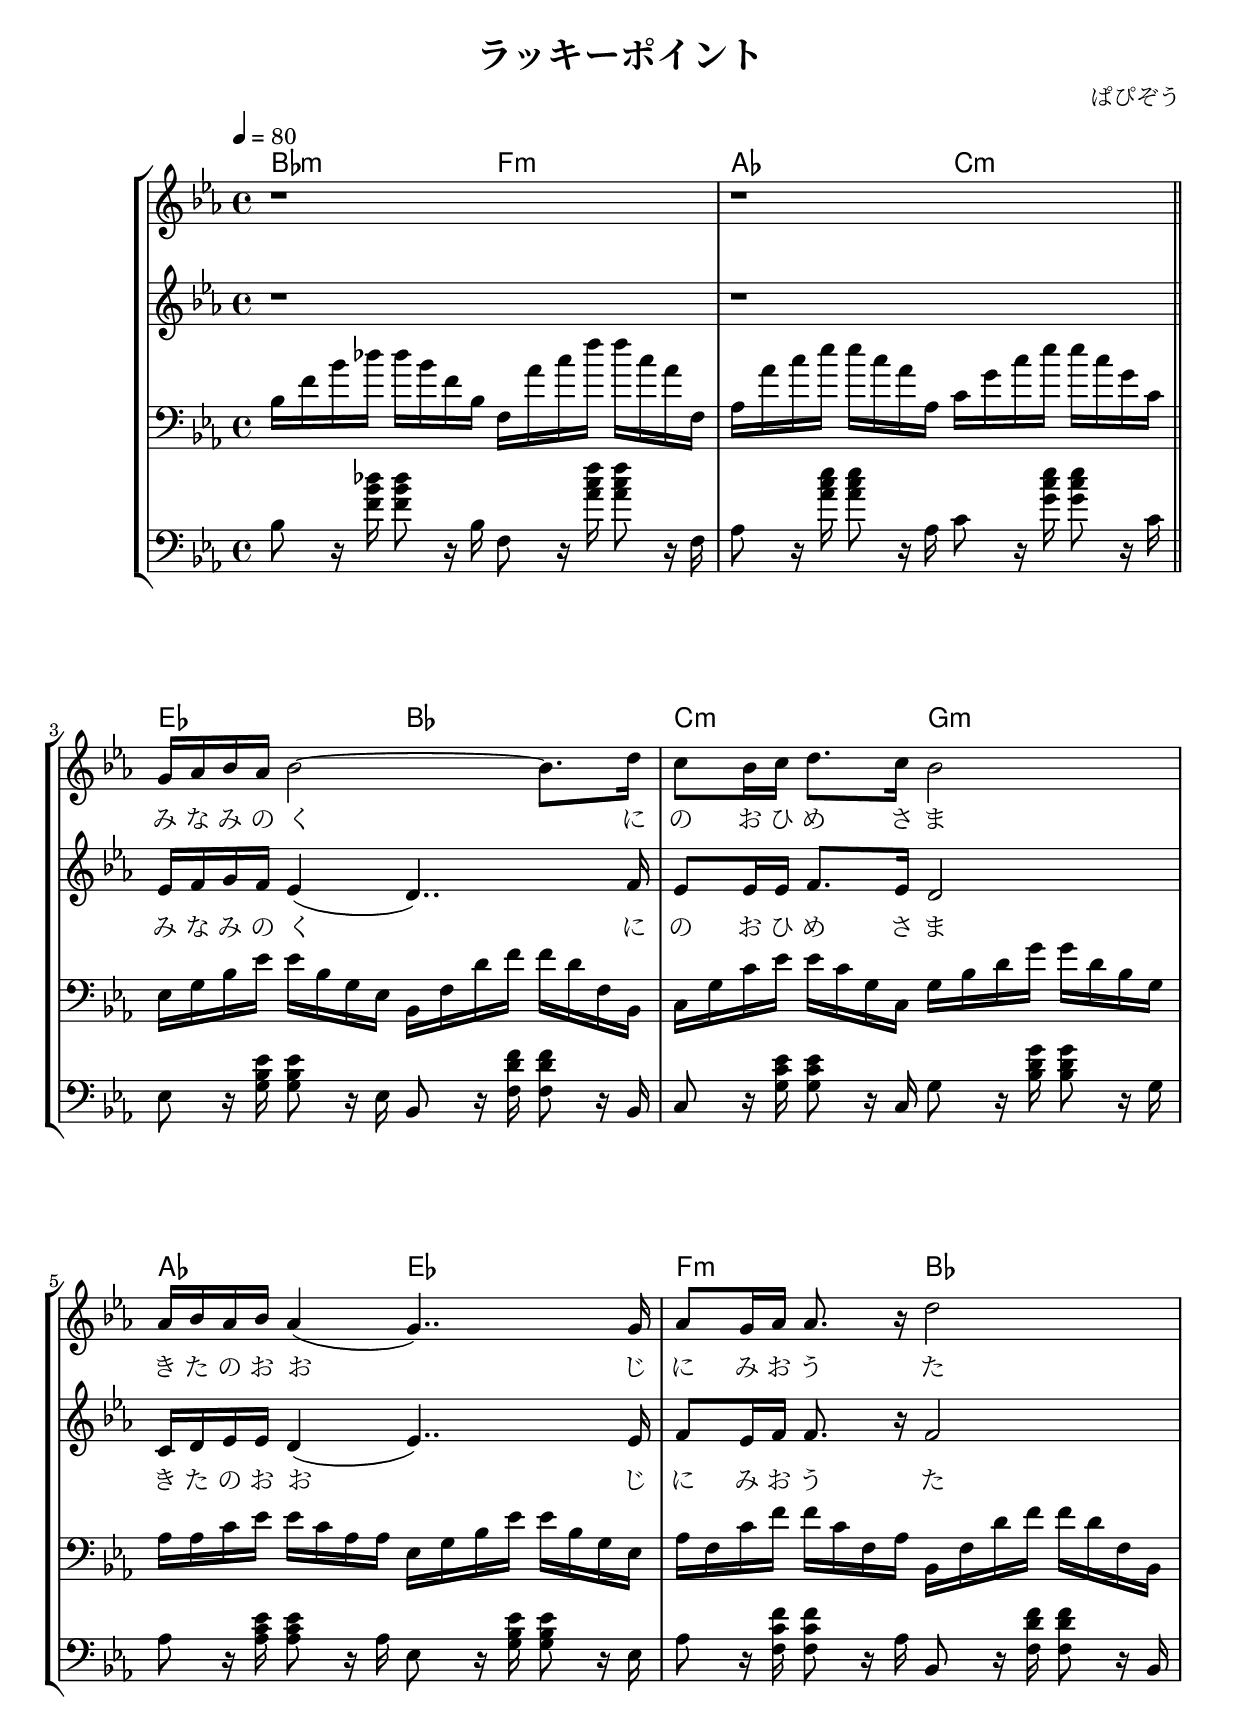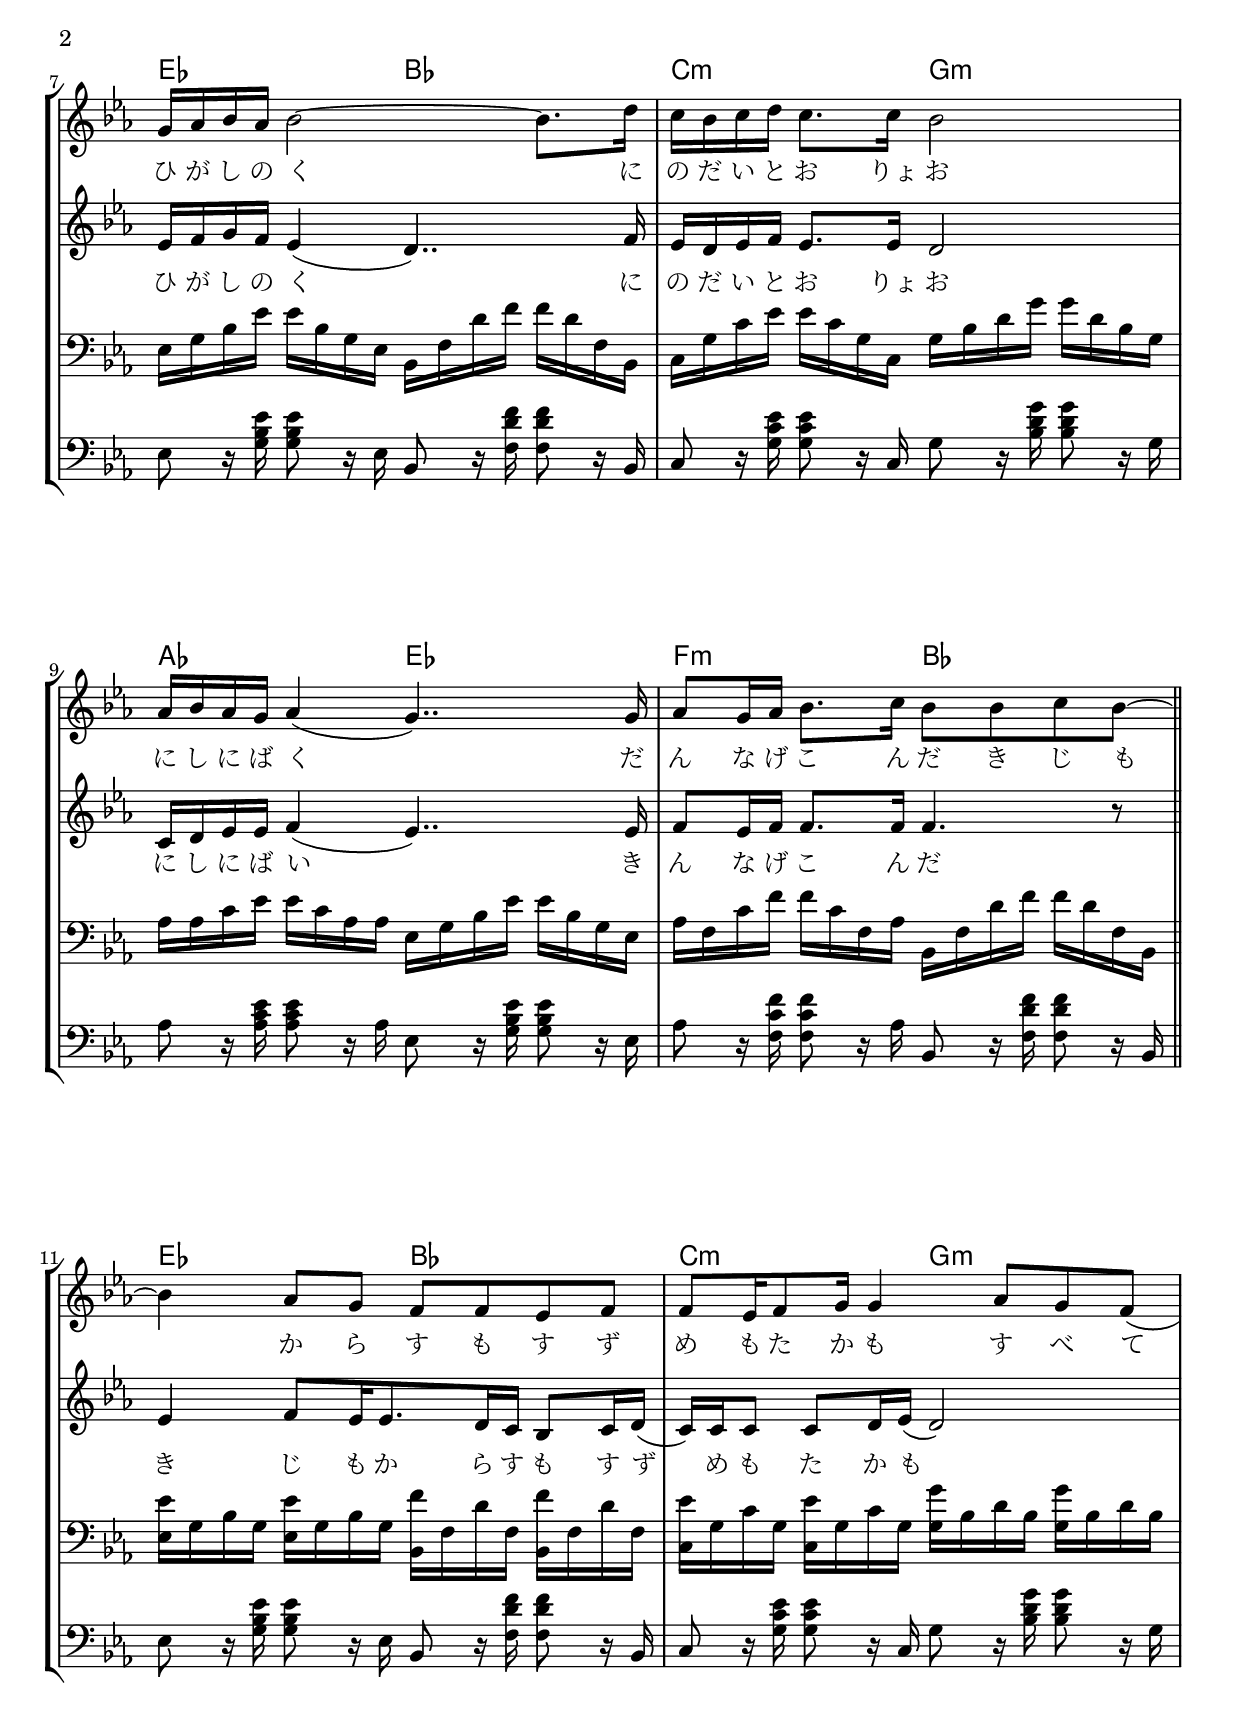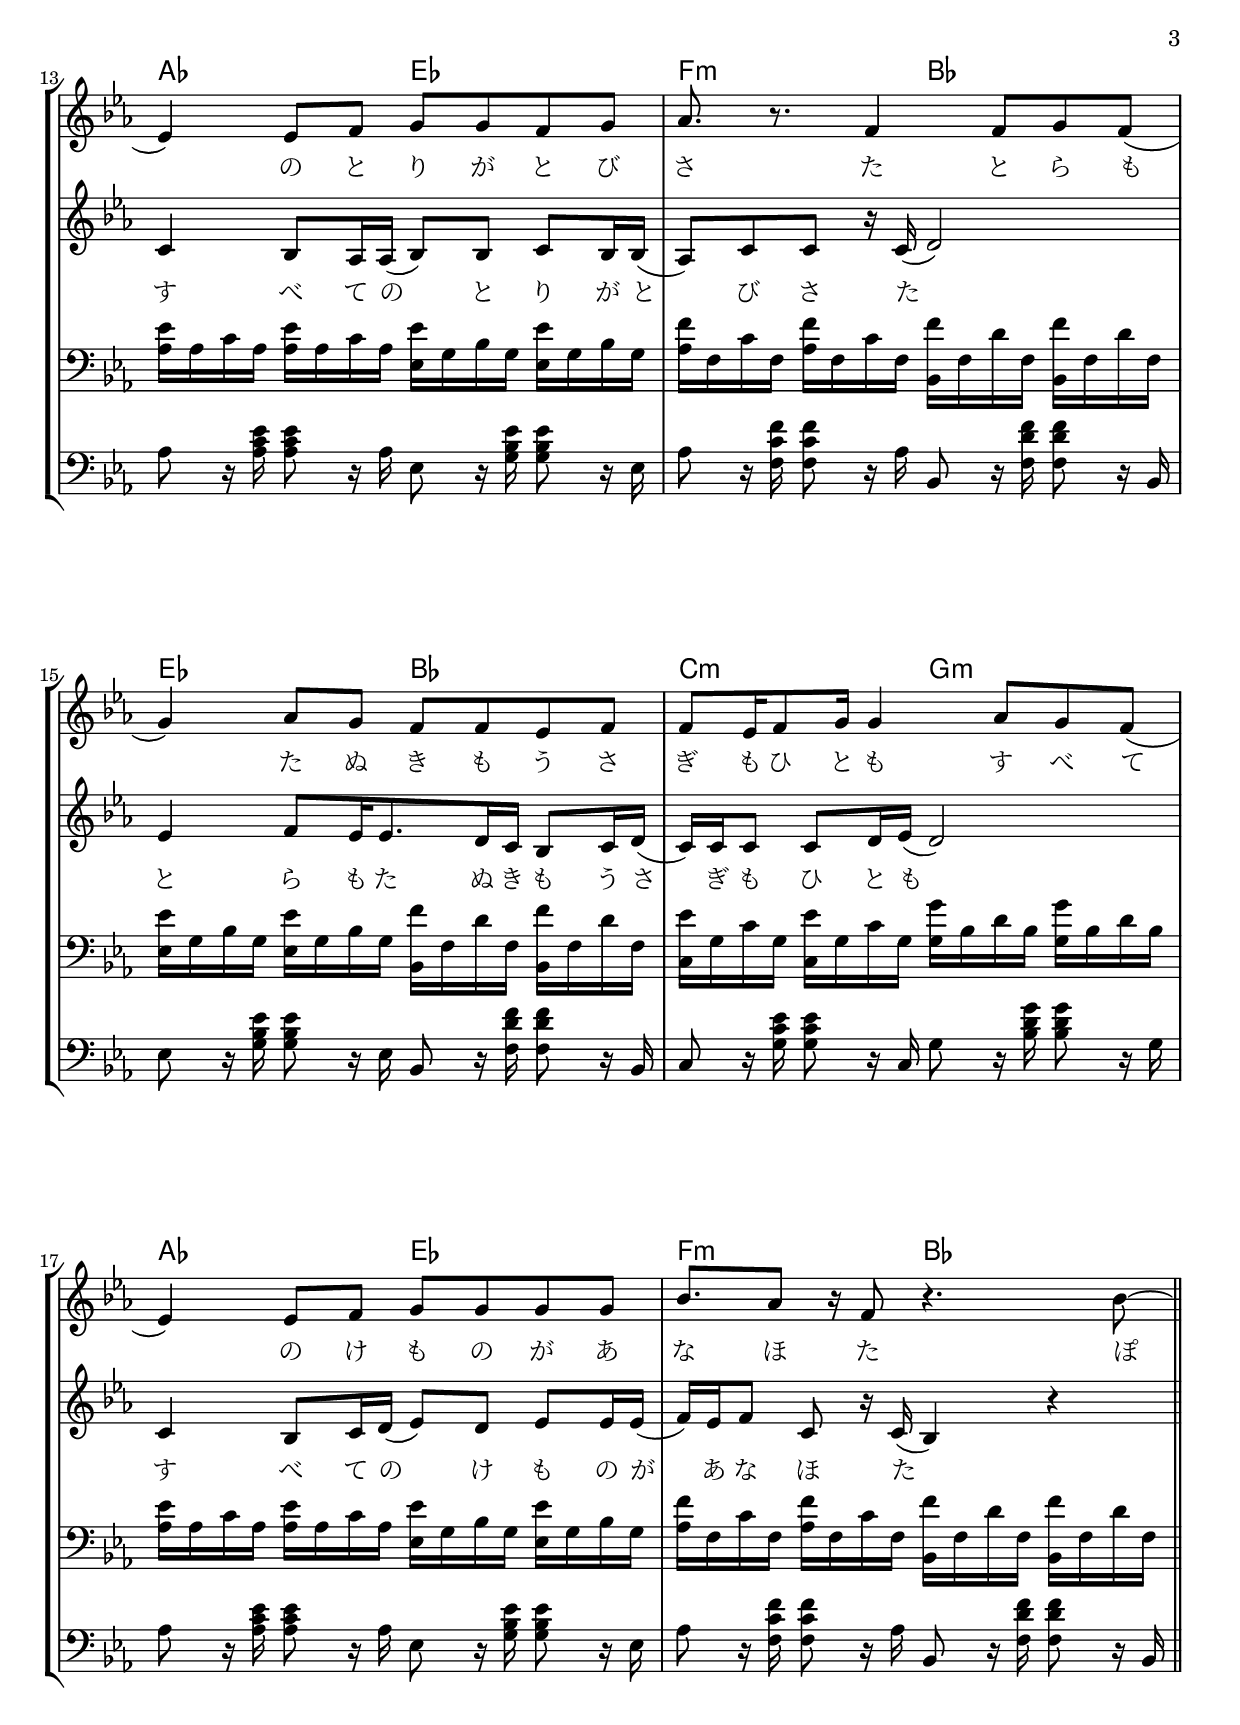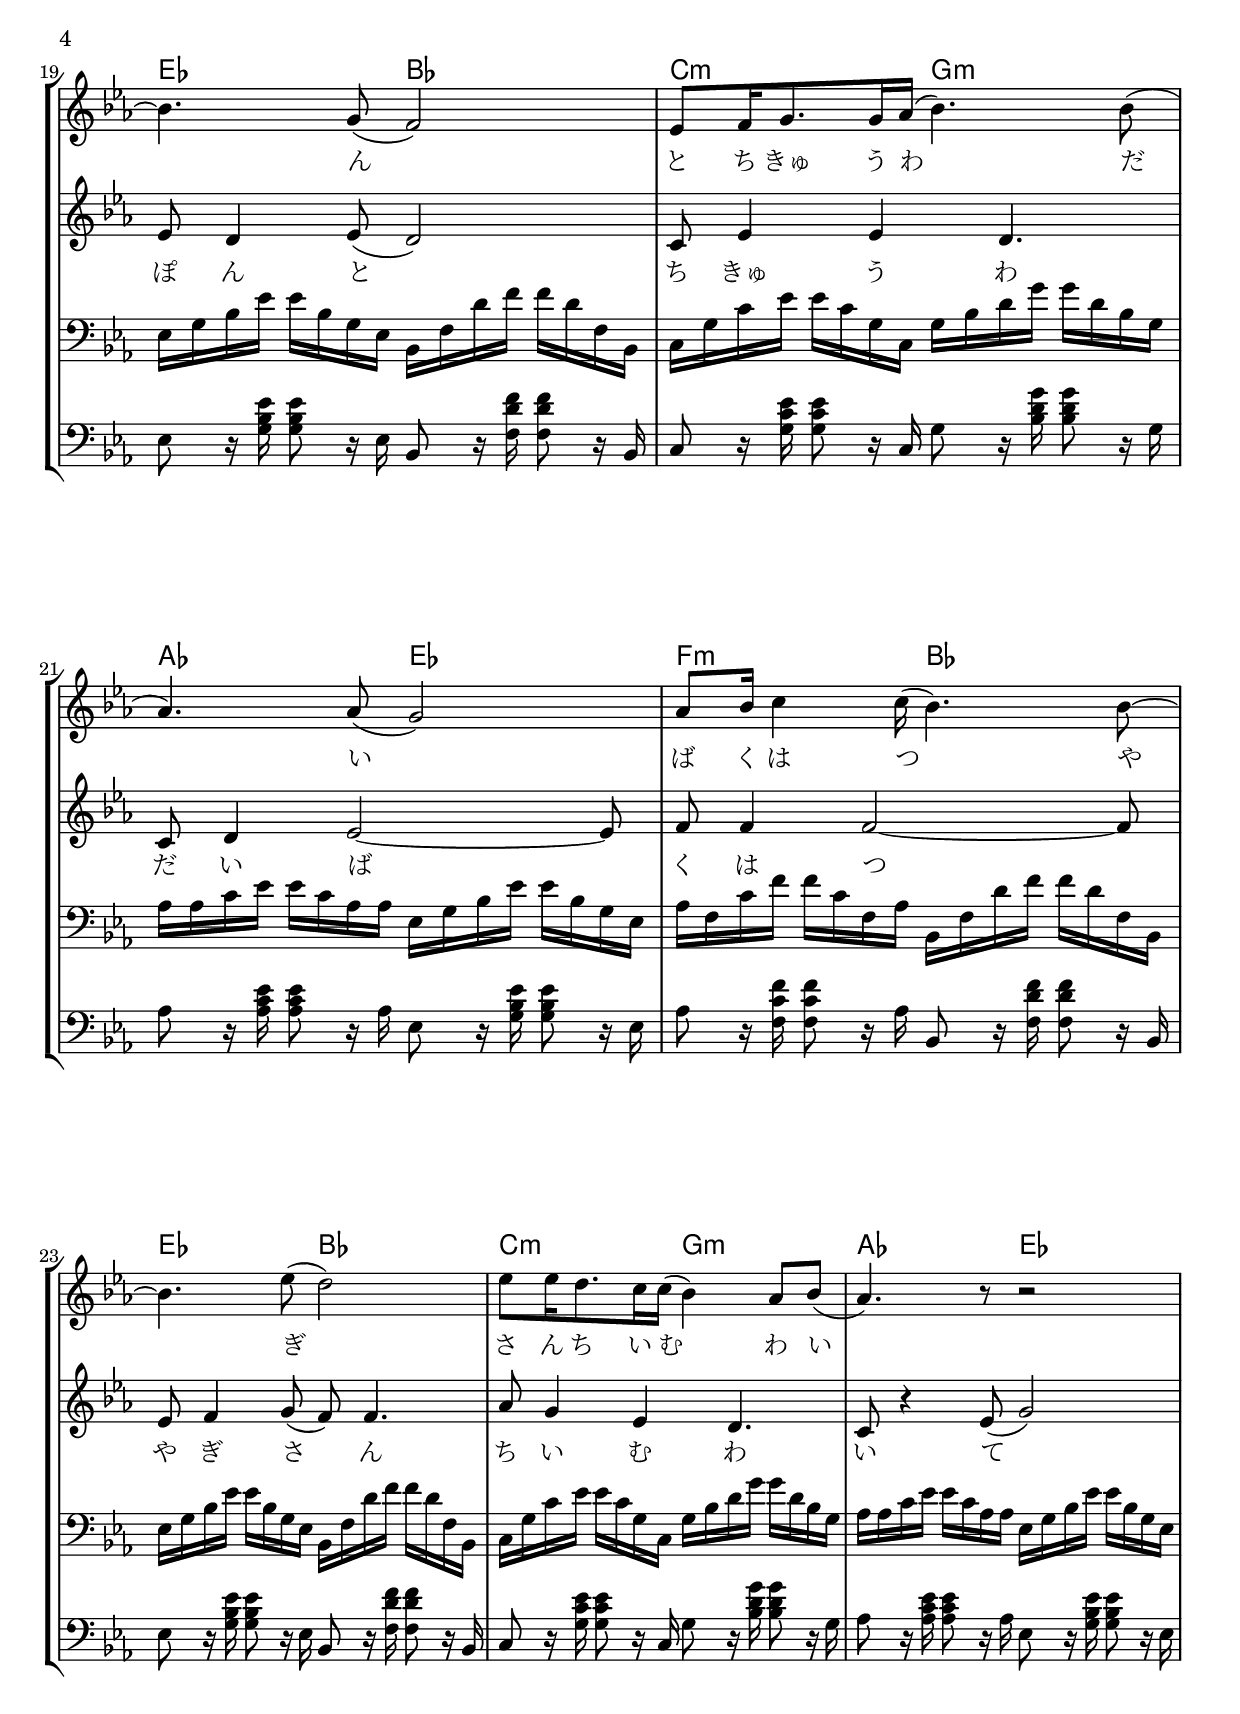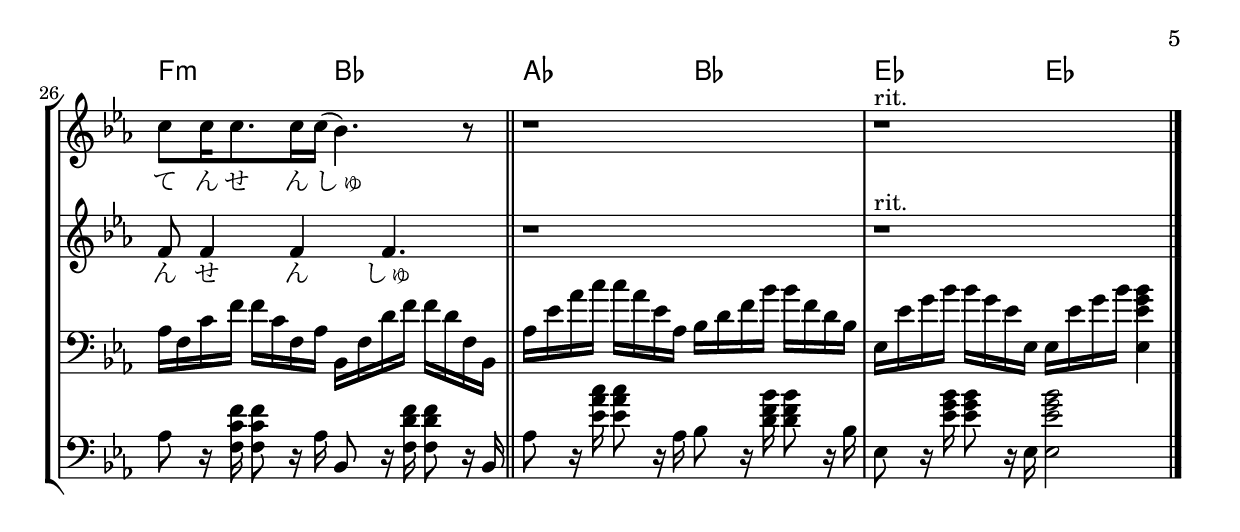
\version "2.12.1"

\header {
	title = \markup {ラッキーポイント}
	composer = \markup \center-column {ぱぴぞう}
}

harmony = \chordmode {
	bes2:m f:m as c:m 

	es bes c:m g:m as es f:m bes es bes c:m g:m as es f:m bes 

	es bes c:m g:m as es f:m bes es bes c:m g:m as es f:m bes 

	es bes c:m g:m as es f:m bes es bes c:m g:m as es f:m bes 

	as bes es es 
}

melody = {
	\key es \major
	\tempo 4 = 80
	r1 | r1   
	\set Staff.midiInstrument = #"fss0.42"
	g'16  as'16  bes'16  as'16  bes'2~bes'8.  d''16 
	c''8  bes'16  c''16  d''8.  c''16  bes'2 
	as'16  bes'16  as'16  bes'16  as'4  (g'4..)  g'16 
	as'8  g'16  as'16  as'8.  r16  d''2 
	g'16  as'16  bes'16  as'16  bes'2~bes'8.  d''16 
	c''16  bes'16  c''16  d''16  c''8.  c''16  bes'2 
	as'16  bes'16  as'16  g'16  as'4  (g'4..)  g'16 
	as'8  g'16  as'16  bes'8.  c''16  bes'8  	\set Staff.midiInstrument = #"fss0.32"
	bes'8  c''8  bes'8~ 
	bes'4  as'8  g'8  f'8  f'8  es'8  f'8 
	f'8  es'16  f'8  g'16  g'4  as'8  g'8  f'8 
	(es'4)  es'8  f'8  g'8  g'8  f'8  g'8 
	as'8.  r8.  f'4  f'8  g'8  f'8 
	(g'4)  as'8  g'8  f'8  f'8  es'8  f'8 
	f'8  es'16  f'8  g'16  g'4  as'8  g'8  f'8 
	(es'4)  es'8  f'8  g'8  g'8  g'8  g'8 
	bes'8.  as'8  r16  f'8  	r4. 	\set Staff.midiInstrument = #"fss0.42"
	bes'8~ 
	bes'4.  g'8  (f'2) 
	es'8  f'16  g'8.  g'16  as'16  (bes'4.)  bes'8 
	(as'4.)  as'8  (g'2) 
	as'8  bes'16  c''4  c''16  (bes'4.)  bes'8~ 
	bes'4.  es''8  (d''2) 
	es''8  es''16  d''8.  c''16  c''16  (bes'4)  as'8  bes'8 
	(as'4.)  r8  r2 
	c''8  c''16  c''8.  c''16  c''16  (bes'4.)  	r8 	r1 | r1^"rit." \bar "|."
}

words = \lyricmode {
	
	み  な  み  の  く  に  の  お  ひ  め  さ  ま  き  た  の  お  お  じ  に  み  お  う  た  ひ  が  し  の  く  に  の  だ  い  と  お  りょ  お  に  し  に  ば  く  だ  ん  な  げ  こ  ん  だ  
	き  じ  も  か  ら  す  も  す  ず  め  も  た  か  も  す  べ  て  の  と  り  が  と  び  さ  た  と  ら  も  た  ぬ  き  も  う  さ  ぎ  も  ひ  と  も  す  べ  て  の  け  も  の  が  あ  な  ほ  た  
	ぽ  ん  と  ち  きゅ  う  わ  だ  い  ば  く  は  つ  や  ぎ  さ  ん  ち  い  む  わ  い  て  ん  せ  ん  しゅ  
	
}

secondmelody = {
	\key es \major
	\tempo 4 = 80
	r1 | r1   
	\set Staff.midiInstrument = #"fss0.5"
	es'16  f'16  g'16  f'16  es'4  (d'4..)  f'16 
	es'8  es'16  es'16  f'8.  es'16  d'2 
	c'16  d'16  es'16  es'16  d'4  (es'4..)  es'16 
	f'8  es'16  f'16  f'8.  r16  f'2 
	es'16  f'16  g'16  f'16  es'4  (d'4..)  f'16 
	es'16  d'16  es'16  f'16  es'8.  es'16  d'2 
	c'16  d'16  es'16  es'16  f'4  (es'4..)  es'16 
	f'8  es'16  f'16  f'8.  f'16  f'4.  	r8 	\set Staff.midiInstrument = #"fss0.23"
	 es'4  f'8  es'16  es'8.  d'16  c'16  bes8  c'16  d'16 
	(c'16)  c'16  c'8  c'8  d'16  es'16  (d'2) 
	c'4  bes8  as16  as16  (bes8)  bes8  c'8  bes16  bes16 
	(as8)  c'8  c'8  r16  c'16  (d'2) 
	es'4  f'8  es'16  es'8.  d'16  c'16  bes8  c'16  d'16 
	(c'16)  c'16  c'8  c'8  d'16  es'16  (d'2) 
	c'4  bes8  c'16  d'16  (es'8)  d'8  es'8  es'16  es'16 
	(f'16)  es'16  f'8  c'8  r16  c'16  (bes4)  	r4 	\set Staff.midiInstrument = #"fss0.5"
	 es'8  d'4  es'8  (d'2) 
	c'8  es'4  es'4  d'4. 
	c'8  d'4  es'2~es'8 
	f'8  f'4  f'2~f'8 
	es'8  f'4  g'8  (f'8)  f'4. 
	as'8  g'4  es'4  d'4. 
	c'8  r4  es'8  (g'2) 
	f'8  f'4  f'4  f'4.
	r1 | r1^"rit." \bar "|."
}

secondwords = \lyricmode {
	
	み  な  み  の  く  に  の  お  ひ  め  さ  ま  き  た  の  お  お  じ  に  み  お  う  た  ひ  が  し  の  く  に  の  だ  い  と  お  りょ  お  に  し  に  ば  い  き  ん  な  げ  こ  ん  だ  
	き  じ  も  か  ら  す  も  す  ず  め  も  た  か  も  す  べ  て  の  と  り  が  と  び  さ  た  と  ら  も  た  ぬ  き  も  う  さ  ぎ  も  ひ  と  も  す  べ  て  の  け  も  の  が  あ  な  ほ  た  
	ぽ  ん  と  ち  きゅ  う  わ  だ  い  ば  く  は  つ  や  ぎ  さ  ん  ち  い  む  わ  い  て  ん  せ  ん  しゅ  
	
}

tempochange = {
	\tempo 4 = 80
	r1 | r1 \bar "||"
	\tempo 4 = 80
	r1 | r1 | r1 | r1 | r1 | r1 | r1 | r1 \bar "||"
	\tempo 4 = 80
	r1 | r1 | r1 | r1 | r1 | r1 | r1 | r1 \bar "||"
	\tempo 4 = 80
	r1 | r1 | r1 | r1 | r1 | r1 | r1 | r1 \bar "||"
	\tempo 4 = 80
	r1 | \tempo 4 = 60 r2 \tempo 4 = 53 r2 \bar "|."
}

mainacc = {
	\clef bass
	\set Staff.midiInstrument = #"Cello"
	\key es \major
	\tempo 4 = 80
	bes16 f' bes' des'' des'' bes' f' bes
	f16 as' c'' f'' f'' c'' as' f
	as16 as' c'' es'' es'' c'' as' as
	c'16 g' c'' es'' es'' c'' g' c'
	\bar "||"

	\set Staff.midiInstrument = #"Cello"
	es16 g bes es' es' bes g es
	bes,16 f d' f' f' d' f bes,
	c16 g c' es' es' c' g c
	g16 bes d' g' g' d' bes g
	as16 as c' es' es' c' as as
	es16 g bes es' es' bes g es
	as16 f c' f' f' c' f as
	bes,16 f d' f' f' d' f bes,
	es16 g bes es' es' bes g es
	bes,16 f d' f' f' d' f bes,
	c16 g c' es' es' c' g c
	g16 bes d' g' g' d' bes g
	as16 as c' es' es' c' as as
	es16 g bes es' es' bes g es
	as16 f c' f' f' c' f as
	bes,16 f d' f' f' d' f bes,
	\bar "||"

	\set Staff.midiInstrument = #"Viola"
	<es es'>16 g bes g <es es'> g bes g
	<bes, f'>16 f d' f <bes, f'> f d' f
	<c es'>16 g c' g <c es'> g c' g
	<g g'>16 bes d' bes <g g'> bes d' bes
	<as es'>16 as c' as <as es'> as c' as
	<es es'>16 g bes g <es es'> g bes g
	<as f'>16 f c' f <as f'> f c' f
	<bes, f'>16 f d' f <bes, f'> f d' f
	<es es'>16 g bes g <es es'> g bes g
	<bes, f'>16 f d' f <bes, f'> f d' f
	<c es'>16 g c' g <c es'> g c' g
	<g g'>16 bes d' bes <g g'> bes d' bes
	<as es'>16 as c' as <as es'> as c' as
	<es es'>16 g bes g <es es'> g bes g
	<as f'>16 f c' f <as f'> f c' f
	<bes, f'>16 f d' f <bes, f'> f d' f
	\bar "||"

	\set Staff.midiInstrument = #"Violin"
	es16 g bes es' es' bes g es
	bes,16 f d' f' f' d' f bes,
	c16 g c' es' es' c' g c
	g16 bes d' g' g' d' bes g
	as16 as c' es' es' c' as as
	es16 g bes es' es' bes g es
	as16 f c' f' f' c' f as
	bes,16 f d' f' f' d' f bes,
	es16 g bes es' es' bes g es
	bes,16 f d' f' f' d' f bes,
	c16 g c' es' es' c' g c
	g16 bes d' g' g' d' bes g
	as16 as c' es' es' c' as as
	es16 g bes es' es' bes g es
	as16 f c' f' f' c' f as
	bes,16 f d' f' f' d' f bes,
	\bar "||"

	\set Staff.midiInstrument = #"Cello"
	as16 es' as' c'' c'' as' es' as
	bes16 d' f' bes' bes' f' d' bes
	es16 es' g' bes' bes' g' es' es
	es16 es' g' bes' <es es' g' bes'>4
	\bar "|."
}

subacc = {
	\clef bass
	\set Staff.midiInstrument = #"String Ensemble 1"
	\key es \major
	\tempo 4 = 80
	bes8 r16 <f' bes' des''>16 <f' bes' des''>8 r16 bes16
	f8 r16 <as' c'' f''>16 <as' c'' f''>8 r16 f16
	as8 r16 <as' c'' es''>16 <as' c'' es''>8 r16 as16
	c'8 r16 <g' c'' es''>16 <g' c'' es''>8 r16 c'16
	\bar "||"

	\set Staff.midiInstrument = #"String Ensemble 1"
	es8 r16 <g bes es'>16 <g bes es'>8 r16 es16
	bes,8 r16 <f d' f'>16 <f d' f'>8 r16 bes,16
	c8 r16 <g c' es'>16 <g c' es'>8 r16 c16
	g8 r16 <bes d' g'>16 <bes d' g'>8 r16 g16
	as8 r16 <as c' es'>16 <as c' es'>8 r16 as16
	es8 r16 <g bes es'>16 <g bes es'>8 r16 es16
	as8 r16 <f c' f'>16 <f c' f'>8 r16 as16
	bes,8 r16 <f d' f'>16 <f d' f'>8 r16 bes,16
	es8 r16 <g bes es'>16 <g bes es'>8 r16 es16
	bes,8 r16 <f d' f'>16 <f d' f'>8 r16 bes,16
	c8 r16 <g c' es'>16 <g c' es'>8 r16 c16
	g8 r16 <bes d' g'>16 <bes d' g'>8 r16 g16
	as8 r16 <as c' es'>16 <as c' es'>8 r16 as16
	es8 r16 <g bes es'>16 <g bes es'>8 r16 es16
	as8 r16 <f c' f'>16 <f c' f'>8 r16 as16
	bes,8 r16 <f d' f'>16 <f d' f'>8 r16 bes,16
	\bar "||"

	\set Staff.midiInstrument = #"String Ensemble 1"
	es8 r16 <g bes es'>16 <g bes es'>8 r16 es16
	bes,8 r16 <f d' f'>16 <f d' f'>8 r16 bes,16
	c8 r16 <g c' es'>16 <g c' es'>8 r16 c16
	g8 r16 <bes d' g'>16 <bes d' g'>8 r16 g16
	as8 r16 <as c' es'>16 <as c' es'>8 r16 as16
	es8 r16 <g bes es'>16 <g bes es'>8 r16 es16
	as8 r16 <f c' f'>16 <f c' f'>8 r16 as16
	bes,8 r16 <f d' f'>16 <f d' f'>8 r16 bes,16
	es8 r16 <g bes es'>16 <g bes es'>8 r16 es16
	bes,8 r16 <f d' f'>16 <f d' f'>8 r16 bes,16
	c8 r16 <g c' es'>16 <g c' es'>8 r16 c16
	g8 r16 <bes d' g'>16 <bes d' g'>8 r16 g16
	as8 r16 <as c' es'>16 <as c' es'>8 r16 as16
	es8 r16 <g bes es'>16 <g bes es'>8 r16 es16
	as8 r16 <f c' f'>16 <f c' f'>8 r16 as16
	bes,8 r16 <f d' f'>16 <f d' f'>8 r16 bes,16
	\bar "||"

	\set Staff.midiInstrument = #"String Ensemble 1"
	es8 r16 <g bes es'>16 <g bes es'>8 r16 es16
	bes,8 r16 <f d' f'>16 <f d' f'>8 r16 bes,16
	c8 r16 <g c' es'>16 <g c' es'>8 r16 c16
	g8 r16 <bes d' g'>16 <bes d' g'>8 r16 g16
	as8 r16 <as c' es'>16 <as c' es'>8 r16 as16
	es8 r16 <g bes es'>16 <g bes es'>8 r16 es16
	as8 r16 <f c' f'>16 <f c' f'>8 r16 as16
	bes,8 r16 <f d' f'>16 <f d' f'>8 r16 bes,16
	es8 r16 <g bes es'>16 <g bes es'>8 r16 es16
	bes,8 r16 <f d' f'>16 <f d' f'>8 r16 bes,16
	c8 r16 <g c' es'>16 <g c' es'>8 r16 c16
	g8 r16 <bes d' g'>16 <bes d' g'>8 r16 g16
	as8 r16 <as c' es'>16 <as c' es'>8 r16 as16
	es8 r16 <g bes es'>16 <g bes es'>8 r16 es16
	as8 r16 <f c' f'>16 <f c' f'>8 r16 as16
	bes,8 r16 <f d' f'>16 <f d' f'>8 r16 bes,16
	\bar "||"

	\set Staff.midiInstrument = #"String Ensemble 1"
	as8 r16 <es' as' c''>16 <es' as' c''>8 r16 as16
	bes8 r16 <d' f' bes'>16 <d' f' bes'>8 r16 bes16
	es8 r16 <es' g' bes'>16 <es' g' bes'>8 r16 es16
	<es es' g' bes'>2
	\bar "|."
}

percA = {
	\drummode {
	cymr4 cymr4 cymr4 cymr4  |cymr4 cymr8 cymr16 cymr16 cymr4 cymr4  \bar "||"
	cymr4 cymr4 cymr4 cymr4  |cymr4 cymr8 cymr16 cymr16 cymr4 cymr4  |cymr4 cymr4 cymr4 cymr4  |cymr4 cymr2.  |cymr4 cymr4 cymr4 cymr4  |cymr4 cymr8 cymr16 cymr16 cymr4 cymr4  |cymr4 cymr4 cymr4 cymr4  |cymr4 cymr2.  \bar "||"
	r2 hho2  |r2 hho2  |r2 hho2  |r2 hho2  |r2 hho2  |r2 hho2  |r2 hho2  |r2 hho2  \bar "||"
	r4 hh8. hh4 r16 hh4  |hh4 hh8 hh4. hh4  |hh4 hh8. hh4 r16 hh4  |hh4 hh8 hh4. hh4  |r4 hh8. hh4 r16 hh4  |hh4 hh8 hh4. hh4  |hh4 hh8. hh4 r16 hh4  |hh4 hh8 hh4. hh4  \bar "||"
	cymr4 cymr4 cymr4 cymr4  |cymr4 cymr8 cymr16 cymr16 cymr4 cymr4  \bar "|."
	}
}

percB = {
	\drummode {
	r2 sn2  |r2 sn2  \bar "||"
	r2 sn2  |r2 sn2  |r2 sn2  |r8 sn8 sn2.  |r2 sn2  |r2 sn2  |r2 sn2  |r8 sn8 sn2.  \bar "||"
	r8 hh16 hh16 hh8 hh16 hh8. hh16 hh16 hh8 hh16 hh16  |hh8 hh16 hh16 hh8 hh16 hh8. hh16 hh16 hh8 hh8  |hh8 hh16 hh16 hh8 hh16 hh8. hh16 hh16 hh8 hh16 hh16  |hh8 hh16 hh16 hh8 hh16 hh8. hh16 hh16 hh8 hh8  |r8 hh16 hh16 hh8 hh16 hh8. hh16 hh16 hh8 hh16 hh16  |hh8 hh16 hh16 hh8 hh16 hh8. hh16 hh16 hh8 hh8  |hh8 hh16 hh16 hh8 hh16 hh8. hh16 hh16 hh8 hh16 hh16  |hh8 hh16 hh16 hh8 hh16 hh8 hh4. r16  \bar "||"
	r8 hhp4 hhp4 hhp4 hhp8  |r8 hhp2 hhp4 hhp8  |r8 hhp4 hhp4 hhp4 hhp8  |r8 hhp2 hhp4 hhp8  |r8 hhp4 hhp4 hhp4 hhp8  |r8 hhp2 hhp4 hhp8  |r8 hhp4 hhp4 hhp4 hhp8  |r8 hhp2 hhp4.  \bar "||"
	r2 sn2  |r2 sn2  \bar "|."
	}
}

percC = {
	\drummode {
	bd2. r8 bd8  |bd2 r8 bd4.  \bar "||"
	bd2. r8 bd8  |bd2. r8 bd8  |bd2. r8 bd8  |bd4. bd8 bd4. bd8  |bd2. r8 bd8  |bd2. r8 bd8  |bd2. r8 bd8  |bd2 r8 bd4.  \bar "||"
	r4 sn2 sn4  |r4 sn2 sn4  |r4 sn2 sn4  |r4 sn2 sn4  |r4 sn2 sn4  |r4 sn2 sn4  |r4 sn2 sn4  |r4 sn4. sn16 sn8 sn16 sn16 sn16  \bar "||"
	r4 sn2 sn8. sn16  |r4 sn2 sn8. sn16  |r4 sn2 sn8. sn16  |r4 sn2 sn8. sn16  |r4 sn2 sn8. sn16  |r4 sn2 sn8. sn16  |r4 sn2 sn8. sn16  |r4 sn2 sn8 sn16 sn16  \bar "||"
	bd2. r8 bd8  |bd2 r8 bd4.  \bar "|."
	}
}

percD = {
	\drummode {
	r1 |r8. tommh8. tommh2 r8  \bar "||"
	r1 |r1 |r1 |r2 r8 tommh8 tommh4  |r1 |r1 |r1 |r8. tommh8. tommh2 r8  \bar "||"
	bd8 bd4 bd4 r16 bd8. bd8  |bd8 bd4 bd4 r16 bd8. bd8  |bd8 bd4 bd4 r16 bd8. bd8  |bd8 bd4 bd4 r16 bd8. bd8  |bd8 bd4 bd4 r16 bd8. bd8  |bd8 bd4 bd4 r16 bd8. bd8  |bd8 bd4 bd4 r16 bd8. bd8  |bd4. bd8. bd4. r16  \bar "||"
	bd4. r16 bd8. bd4 bd8  |bd8 bd4 r16 bd8. bd4 bd8  |bd4. r16 bd8. bd4 bd8  |bd8 bd4 r16 bd8. bd4 bd8  |bd4. r16 bd8. bd4 bd8  |bd8 bd4 r16 bd8. bd4 bd8  |bd4. r16 bd8. bd4 bd8  |bd8 bd4 r16 bd8. bd4 bd8  \bar "||"
	r1 |r8. tommh8. tommh2 r8  \bar "|."
	}
}

percE = {
	\drummode {
	r1 |r2. toml8 toml8  \bar "||"
	r1 |r1 |r1 |r2. r8 toml8  |r1 |r1 |r1 |r2. toml8 toml8  \bar "||"
	cymc1  |r1 |r1 |r1 |cymc1  |r1 |r1 |r2. cymc4  \bar "||"
	r1  |r4. r16 hho2 r16  |r1  |r4. r16 hho2 r16  |r1  |r4. r16 hho2 r16  |r1  |r4. r16 hho2 r16  \bar "||"
	r1 |r2. toml8 toml8  \bar "|."
	}
}

percF = {
	\drummode {
	r1 |hho1  \bar "||"
	r1 |r1 |r1 |r1 |r1 |r1 |r1 |hho1  \bar "||"
	r1 | r1 | r1 | r1 | r1 | r1 | r1 | r1 \bar "||"
	cymc1  |r1 |r1 |r1 |cymc1  |r1 |r1 |r1 \bar "||"
	r1 |hho1  \bar "|."
	}
}

\score {
	<<
		\new StaffGroup <<
			\new ChordNames {\harmony}
			\new Voice = "melody" {\melody}
			\new Lyrics \lyricsto "melody" \words
			\new Voice = "secondmelody" {\secondmelody}
			\new Lyrics \lyricsto "secondmelody" \secondwords
			\new Staff = "mainacc" {\mainacc}
			\new Staff = "subacc" {\subacc}
		>>
	>>
	\layout { }
}
